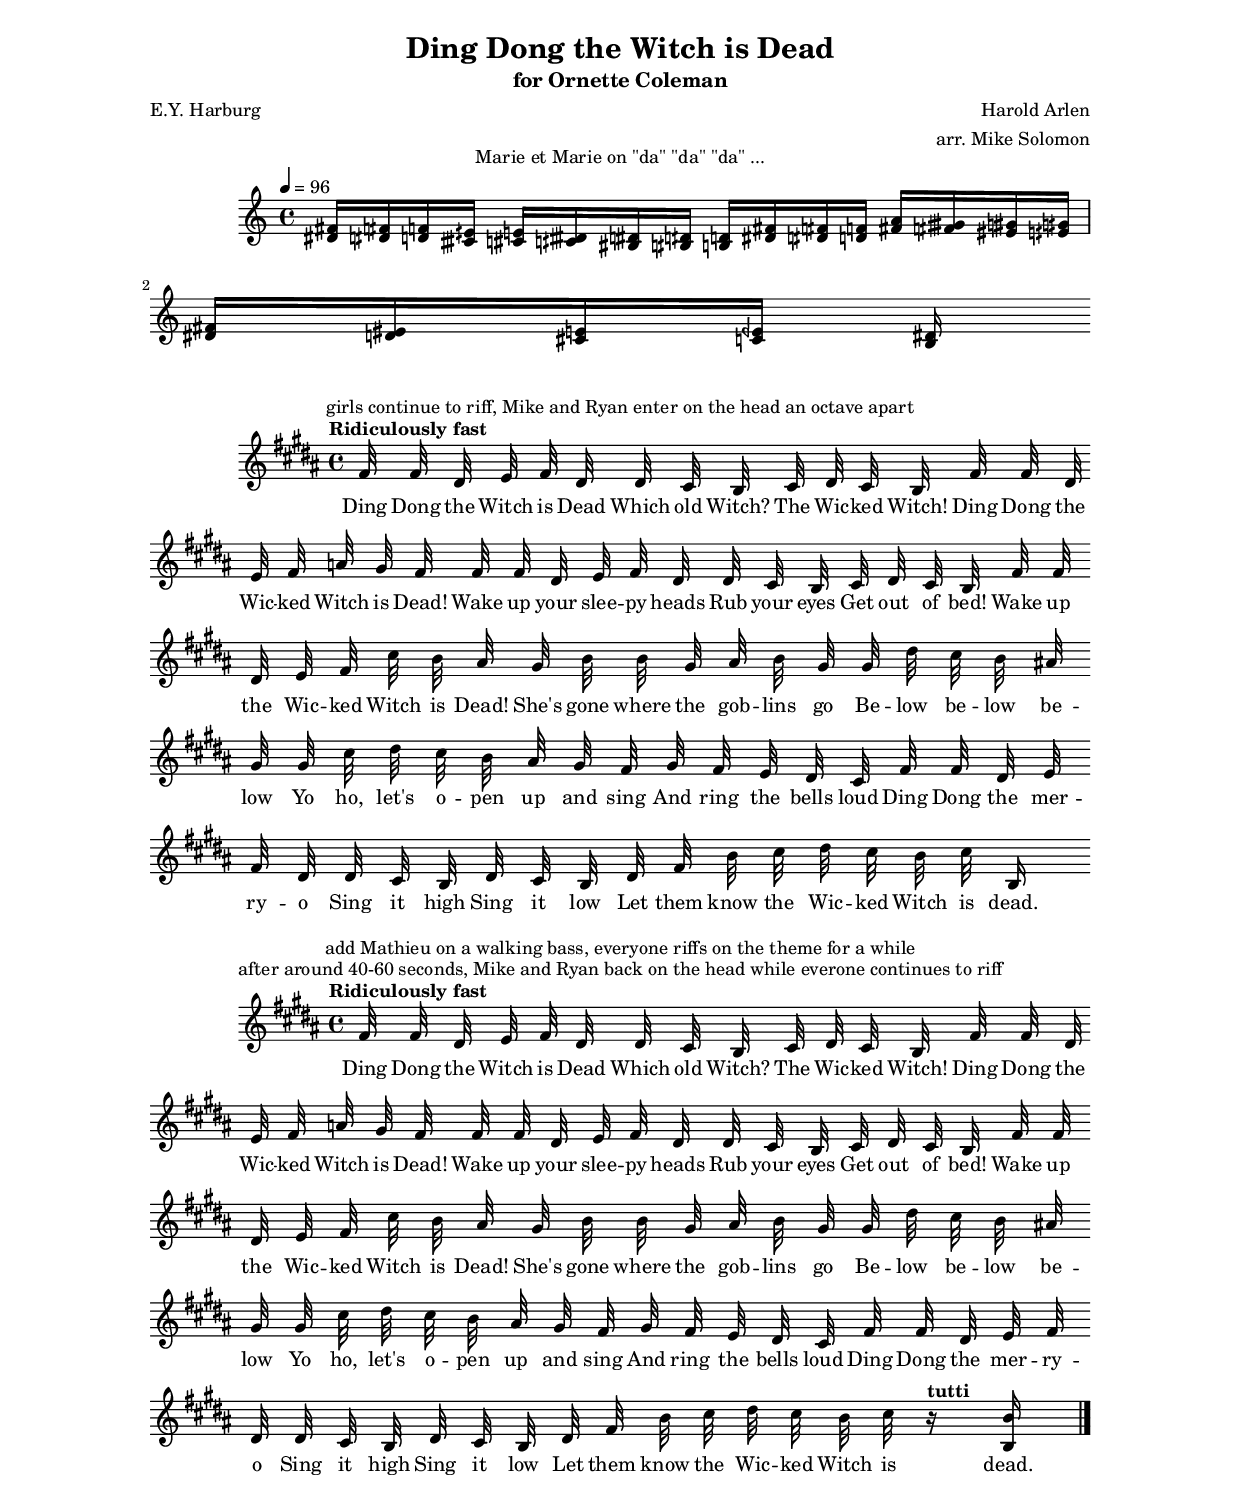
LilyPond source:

\version "2.19.30"

\include "defs-devel.ly"
\include "stylesheet.ly"

legero = \markup \italic "legero"
bendHack = \once \override BendAfter.extra-offset = #'(-1 . 0) 
\header {
  title = "Ding Dong the Witch is Dead" %(1)"
  subtitle = \markup { for Ornette Coleman }
  composer = "Harold Arlen"
  poet = "E.Y. Harburg"
  arranger = "arr. Mike Solomon"
}



z = {\bar""}
dd = \relative c' {\autoBeamOff 
  \tempo "Ridiculously fast"
  \cadenzaOn
  \key b \major
  fis32 \z fis \z dis \z e \z fis \z dis \z dis \z cis \z b \z cis \z dis \z cis \z b
 \z fis' \z fis \z dis \z e \z fis \z a \z gis \z fis
 \z fis32 \z fis \z dis \z e \z fis \z dis \z dis \z cis \z b \z cis \z dis \z cis \z b
 \z fis' \z fis \z dis \z e \z fis \z cis' \z b \z a
 \z gis \z b \z b \z gis \z a \z b \z gis \z gis
 \z dis' \z cis \z b \z ais \z gis \z gis
 \z cis \z dis \z cis \z b \z ais \z gis
 \z fis \z gis \z fis \z e \z dis \z cis
 \z fis \z fis \z dis \z e \z fis \z dis \z dis \z cis \z b \z dis \z cis \z b
 \z dis \z fis \z b \z cis \z dis \z cis \z b \z cis \tag #'ugh { r16^\markup \bold "tutti" \z <b, b'> \bar "|." } \tag #'ugher { \z b }
}

ddw = \lyricmode {
  Ding Dong the Witch is Dead
  Which old Witch?
  The Wic -- ked Witch!
  Ding Dong the Wic -- ked Witch is Dead!
  Wake up your slee -- py heads
  Rub your eyes
  Get out of bed!
  Wake up the Wic -- ked Witch is Dead!
  She's gone where the gob -- lins go
  Be -- low be -- low be -- low
  Yo ho, let's o -- pen up and sing
  And ring the bells loud
  Ding Dong the mer -- ry -- o
  Sing it high
  Sing it low
  Let them know the Wic -- ked Witch is dead.
}

\markup \fill-line { "Marie et Marie on \"da\" \"da\" \"da\" ..." }

\relative c' {
  \tempo 4=96
  <dis fis>16 [ <dih fih> <d f> <cisih eih> ]
  <cis e>  [ <cih disih> <bis dis> <bih dih>  ]
  <b d> [ <dis fis>16 <dih fih> <d f>  ]
  <fis a>16 [ <fih gisih> <eis gis> <eih gih> ]
  <dis fis> [ <d eis> <cis e> <c eeh> ]
  <b dis>
}

\markup \fill-line { "girls continue to riff, Mike and Ryan enter on the head an octave apart" }

\score {
  <<
    \new Staff \new Voice = "awwwshit" \removeWithTag #'ugh \keepWithTag #'ugher \dd
    \new Lyrics \lyricsto "awwwshit" \ddw
  >>
}

\markup \fill-line { "add Mathieu on a walking bass, everyone riffs on the theme for a while" }
\markup \fill-line { "after around 40-60 seconds, Mike and Ryan back on the head while everone continues to riff" }

\score {
  <<
    \new Staff \new Voice = "awwwshit" \keepWithTag #'ugh \removeWithTag #'ugher \dd
    \new Lyrics \lyricsto "awwwshit" \ddw
  >>
}
